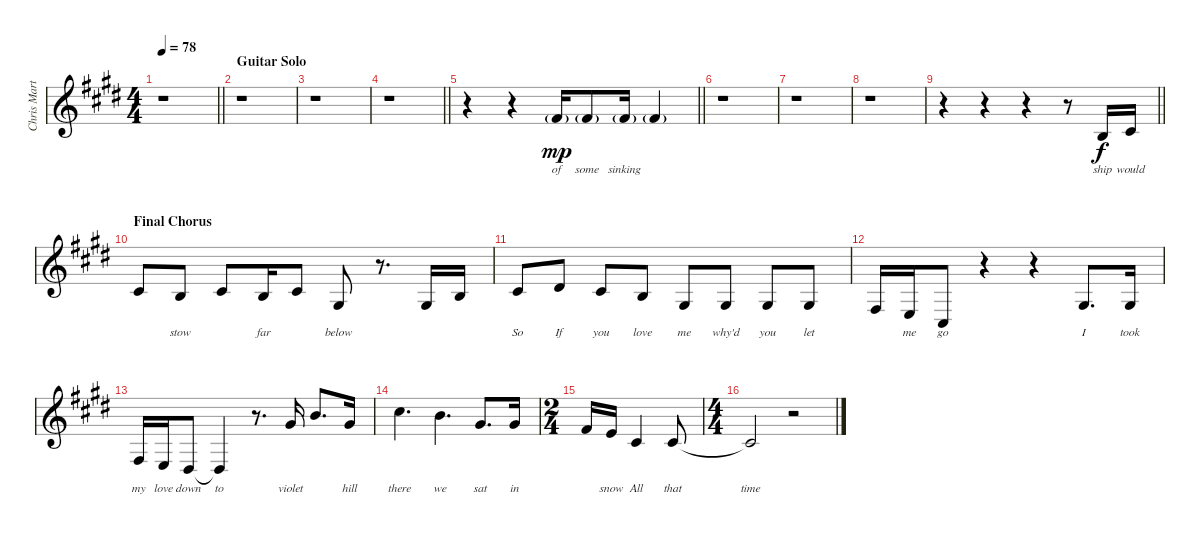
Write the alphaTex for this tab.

\track ("Chris Martin/Vocals" "Chris Mart") {instrument violin}
\staff {score}
\tuning (E4 B3 G3 D3 A2 E2) {hide}
\ts (4 4)
\tempo 78
\clef g2
\barLineRight lightlight
\ks c#minor
r.1{dy f} |
\section ("" "Guitar Solo")
r.1 |
r.1 |
\barLineRight lightlight
r.1 |
\barLineRight lightlight
r.4 r.4 7.2{g}.16{lyrics (0 "of") lyrics (1 "") lyrics (2 "") lyrics (3 "") lyrics (4 "") dy mp} 7.2{g}.8{lyrics (0 "some") lyrics (1 "") lyrics (2 "") lyrics (3 "") lyrics (4 "")} 7.2{g}.16{lyrics (0 "sinking") lyrics (1 "") lyrics (2 "") lyrics (3 "") lyrics (4 "")} 7.2{g}.4{lyrics (0 "") lyrics (1 "") lyrics (2 "") lyrics (3 "") lyrics (4 "")} |
r.1 |
r.1 |
r.1 |
\barLineRight lightlight
r.4 r.4 r.4 r.8 0.2.16{lyrics (0 "ship") lyrics (1 "") lyrics (2 "") lyrics (3 "") lyrics (4 "") dy f} 2.2.16{lyrics (0 "would") lyrics (1 "") lyrics (2 "") lyrics (3 "") lyrics (4 "")} |
\section ("" "Final Chorus")
2.2.8{lyrics (0 "") lyrics (1 "") lyrics (2 "") lyrics (3 "") lyrics (4 "")} 0.2.8{lyrics (0 "stow") lyrics (1 "") lyrics (2 "") lyrics (3 "") lyrics (4 "")} 2.2.8{lyrics (0 "") lyrics (1 "") lyrics (2 "") lyrics (3 "") lyrics (4 "")} 0.2.16{lyrics (0 "far") lyrics (1 "") lyrics (2 "") lyrics (3 "") lyrics (4 "")} 2.2.8{lyrics (0 "") lyrics (1 "") lyrics (2 "") lyrics (3 "") lyrics (4 "")} 1.3.8{lyrics (0 "below") lyrics (1 "") lyrics (2 "") lyrics (3 "") lyrics (4 "")} r.8{d} 1.3.16{lyrics (0 "") lyrics (1 "") lyrics (2 "") lyrics (3 "") lyrics (4 "")} 0.2.16{lyrics (0 "") lyrics (1 "") lyrics (2 "") lyrics (3 "") lyrics (4 "")} |
2.2.8{lyrics (0 "So") lyrics (1 "") lyrics (2 "") lyrics (3 "") lyrics (4 "")} 4.2.8{lyrics (0 "If") lyrics (1 "") lyrics (2 "") lyrics (3 "") lyrics (4 "")} 2.2.8{lyrics (0 "you") lyrics (1 "") lyrics (2 "") lyrics (3 "") lyrics (4 "")} 0.2.8{lyrics (0 "love") lyrics (1 "") lyrics (2 "") lyrics (3 "") lyrics (4 "")} 1.3.8{lyrics (0 "me") lyrics (1 "") lyrics (2 "") lyrics (3 "") lyrics (4 "")} 1.3.8{lyrics (0 "why'd") lyrics (1 "") lyrics (2 "") lyrics (3 "") lyrics (4 "")} 1.3.8{lyrics (0 "you") lyrics (1 "") lyrics (2 "") lyrics (3 "") lyrics (4 "")} 1.3.8{lyrics (0 "let") lyrics (1 "") lyrics (2 "") lyrics (3 "") lyrics (4 "")} |
4.4.16{lyrics (0 "") lyrics (1 "") lyrics (2 "") lyrics (3 "") lyrics (4 "")} 2.4.16{lyrics (0 "me") lyrics (1 "") lyrics (2 "") lyrics (3 "") lyrics (4 "")} 4.5.8{lyrics (0 "go") lyrics (1 "") lyrics (2 "") lyrics (3 "") lyrics (4 "")} r.4 r.4 1.3.8{d lyrics (0 "I") lyrics (1 "") lyrics (2 "") lyrics (3 "") lyrics (4 "")} 1.3.16{lyrics (0 "took") lyrics (1 "") lyrics (2 "") lyrics (3 "") lyrics (4 "")} |
4.4.16{lyrics (0 "my") lyrics (1 "") lyrics (2 "") lyrics (3 "") lyrics (4 "")} 2.4.16{lyrics (0 "love") lyrics (1 "") lyrics (2 "") lyrics (3 "") lyrics (4 "")} 1.4.8{lyrics (0 "down") lyrics (1 "") lyrics (2 "") lyrics (3 "") lyrics (4 "")} 1.4{t}.4{lyrics (0 "to") lyrics (1 "") lyrics (2 "") lyrics (3 "") lyrics (4 "")} r.8{d} 4.1.16{lyrics (0 "violet") lyrics (1 "") lyrics (2 "") lyrics (3 "") lyrics (4 "")} 7.1.8{d lyrics (0 "") lyrics (1 "") lyrics (2 "") lyrics (3 "") lyrics (4 "")} 4.1.16{lyrics (0 "hill") lyrics (1 "") lyrics (2 "") lyrics (3 "") lyrics (4 "")} |
9.1.4{d lyrics (0 "there") lyrics (1 "") lyrics (2 "") lyrics (3 "") lyrics (4 "")} 7.1.4{d lyrics (0 "we") lyrics (1 "") lyrics (2 "") lyrics (3 "") lyrics (4 "")} 4.1.8{d lyrics (0 "sat") lyrics (1 "") lyrics (2 "") lyrics (3 "") lyrics (4 "")} 4.1.16{lyrics (0 "in") lyrics (1 "") lyrics (2 "") lyrics (3 "") lyrics (4 "")} |
\ts (2 4)
7.2.16{lyrics (0 "") lyrics (1 "") lyrics (2 "") lyrics (3 "") lyrics (4 "")} 5.2.16{lyrics (0 "snow") lyrics (1 "") lyrics (2 "") lyrics (3 "") lyrics (4 "")} 6.3.4{lyrics (0 "All") lyrics (1 "") lyrics (2 "") lyrics (3 "") lyrics (4 "")} 6.3.8{lyrics (0 "that") lyrics (1 "") lyrics (2 "") lyrics (3 "") lyrics (4 "")} |
\ts (4 4)
6.3{t}.2{lyrics (0 "time") lyrics (1 "") lyrics (2 "") lyrics (3 "") lyrics (4 "")} r.2
